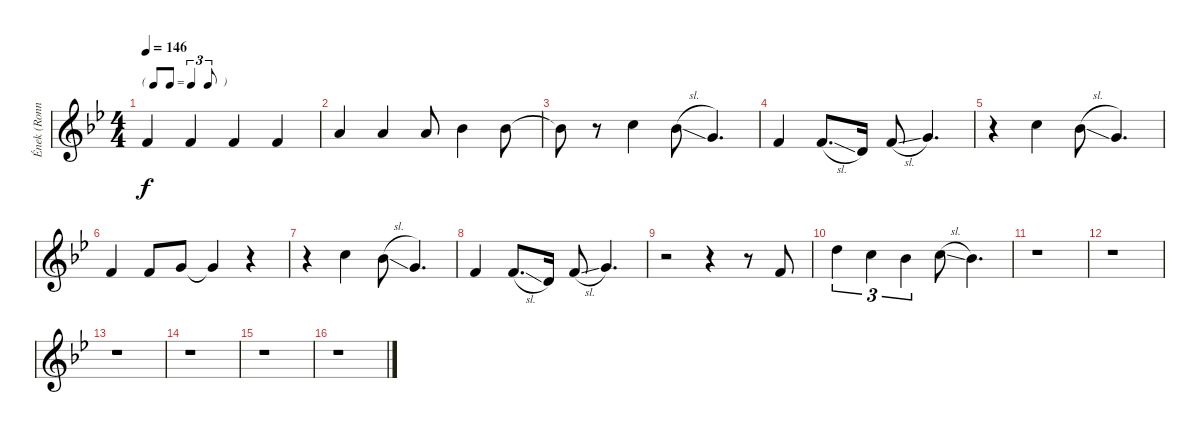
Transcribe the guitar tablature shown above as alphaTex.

\track ("Ének (Ronnie James Dio)" "Ének (Ronn") {instrument tenorsax}
\staff {score}
\tuning (E4 B3 G3 D3 A2 E2) {hide}
\ts (4 4)
\tf triplet8th
\tempo 146
\clef g2
\ks bb
1.1.4{dy f} 1.1.4 1.1.4 1.1.4 |
5.1.4 5.1.4 5.1.8 6.1.4 6.1.8 |
6.1{t}.8 r.8 8.1.4 6.1{sl}.8 3.1.4{d} |
1.1.4 6.2{sl}.8{d} 3.2.16 1.1{sl}.8 3.1.4{d} |
r.4 8.1.4 6.1{sl}.8 3.1.4{d} |
1.1.4 1.1.8 3.1.8 3.1{t}.4 r.4 |
r.4 8.1.4 6.1{sl}.8 3.1.4{d} |
1.1.4 6.2{sl}.8{d} 3.2.16 1.1{sl}.8 3.1.4{d} |
r.2 r.4 r.8 1.1.8 |
10.1.4{tu (3 2)} 8.1.4{tu (3 2)} 6.1.4{tu (3 2)} 8.1{sl}.8 6.1.4{d} |
r.1 |
r.1 |
r.1 |
r.1 |
r.1 |
r.1
